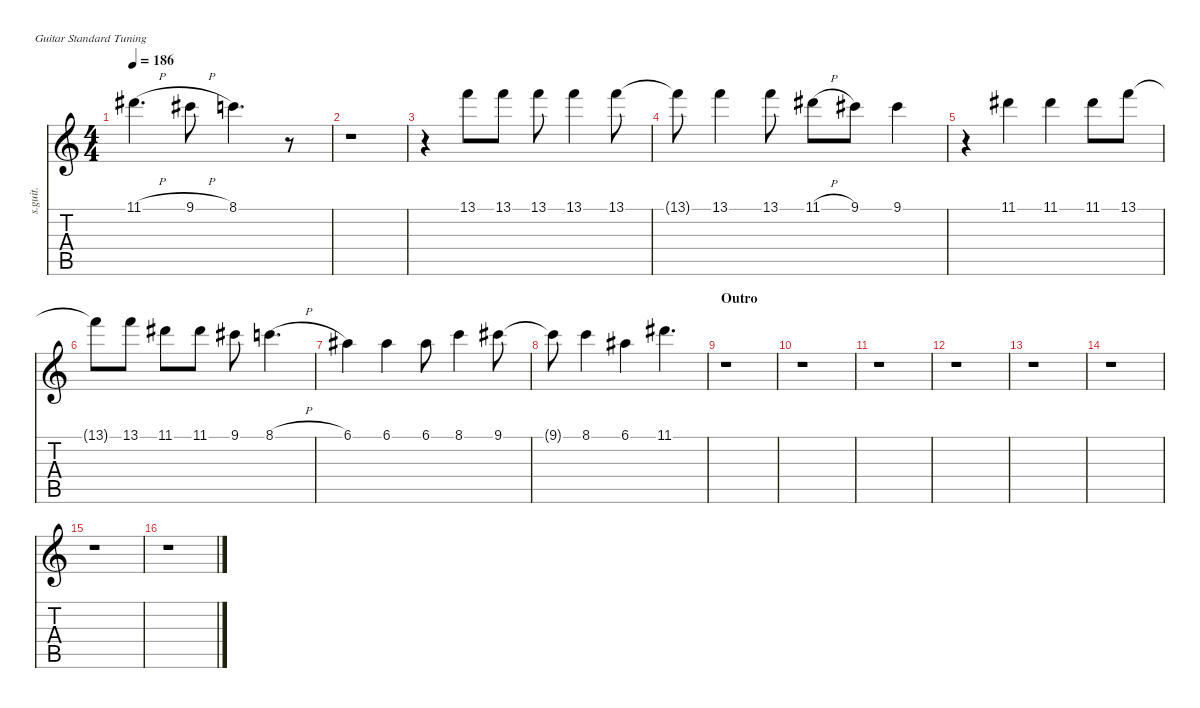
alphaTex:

\defaultSystemsLayout 4
\hideDynamics
\bracketExtendMode nobrackets
\track ("Billie Joe Armstrong" "s.guit.") {instrument clarinet}
\staff {score tabs}
\tuning (E4 B3 G3 D3 A2 E2)
\displaytranspose 12
\ts (4 4)
\tempo 186
\clef g2
\ks c
11.1{h acc #}.4{d dy f} 9.1{h acc #}.8 8.1.4{d} r.8 |
r.1 |
r.4 13.1.8 13.1.8 13.1.8 13.1.4 13.1.8 |
13.1{t}.8 13.1.4 13.1.8 11.1{h acc #}.8 9.1{acc #}.8 9.1{acc #}.4 |
r.4 11.1{acc #}.4 11.1{acc #}.4 11.1{acc #}.8 13.1.8 |
13.1{t}.8 13.1.8 11.1{acc #}.8 11.1{acc #}.8 9.1{acc #}.8 8.1{h}.4{d} |
6.1{acc #}.4 6.1{acc #}.4 6.1{acc #}.8 8.1.4 9.1{acc #}.8 |
9.1{t acc #}.8 8.1.4 6.1{acc #}.4 11.1{acc #}.4{d} |
\section ("" "Outro")
r.1 |
r.1 |
r.1 |
r.1 |
r.1 |
r.1 |
r.1 |
r.1
